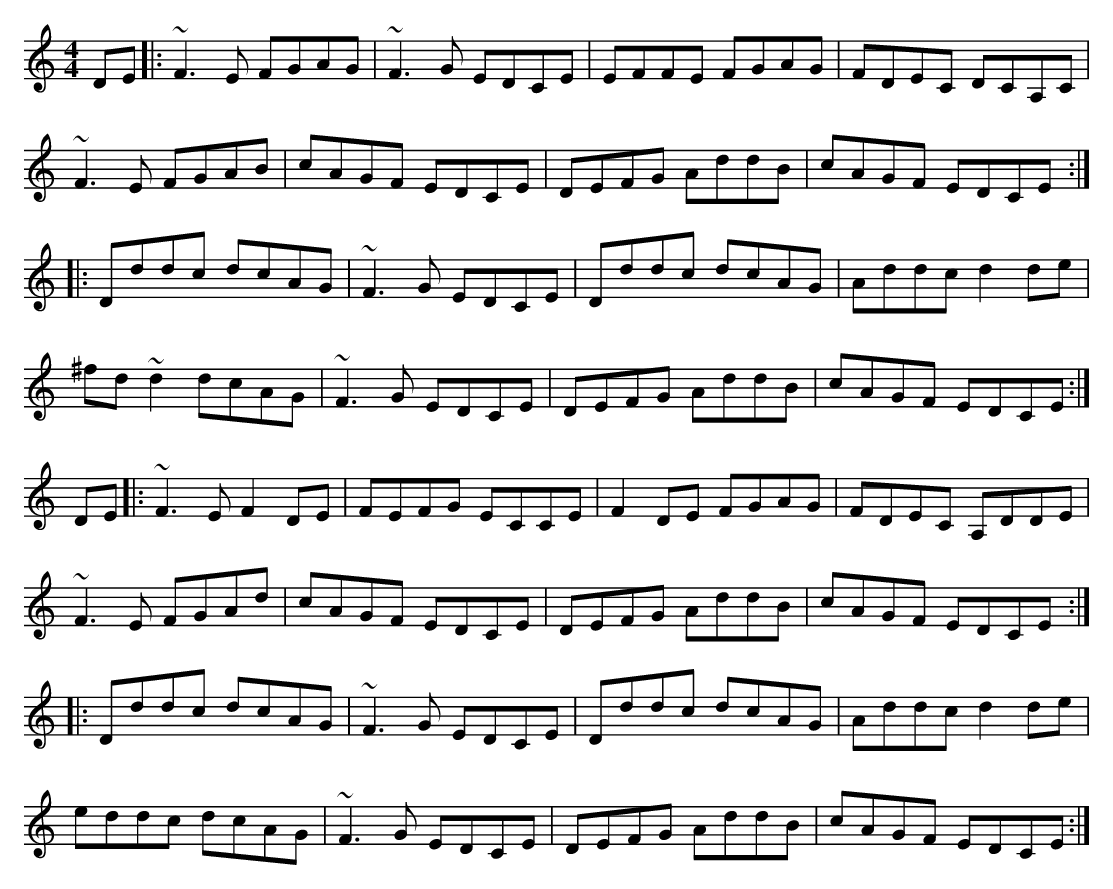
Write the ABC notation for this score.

X:1
M:4/4
K:Ddor
DE|:~F3E FGAG|~F3G EDCE|EFFE FGAG|FDEC DCA,C|
~F3E FGAB|cAGF EDCE|DEFG AddB|cAGF EDCE:|
|:Dddc dcAG|~F3G EDCE|Dddc dcAG|Addc d2de|
^fd~d2 dcAG|~F3G EDCE|DEFG AddB|cAGF EDCE:|
DE|:~F3E F2DE|FEFG ECCE|F2DE FGAG|FDEC A,DDE|
~F3E FGAd|cAGF EDCE|DEFG AddB|cAGF EDCE:|
|:Dddc dcAG|~F3G EDCE|Dddc dcAG|Addc d2de|
eddc dcAG|~F3G EDCE|DEFG AddB|cAGF EDCE:|
